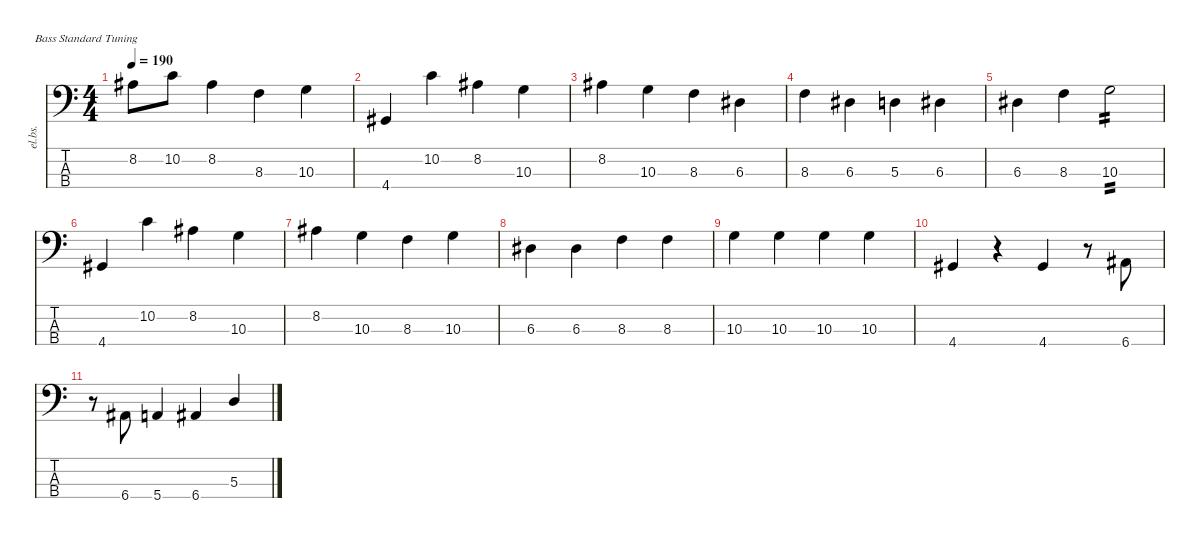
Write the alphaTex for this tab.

\defaultSystemsLayout 4
\hideDynamics
\bracketExtendMode nobrackets
\track ("Electric Bass" "el.bs.") {instrument electricbassfinger}
\staff {score tabs}
\tuning (G2 D2 A1 E1)
\ts (4 4)
\tempo 190
\clef f4
\ks c
8.2{acc #}.8{dy mf beam Down} 10.2.8{beam Down} 8.2{acc #}.4{beam Down} 8.3.4{beam Down} 10.3.4{beam Down} |
4.4{acc #}.4{beam Up} 10.2.4{beam Down} 8.2{acc #}.4{beam Down} 10.3.4{beam Down} |
8.2{acc #}.4{beam Down} 10.3.4{beam Down} 8.3.4{beam Down} 6.3{acc #}.4{beam Down} |
8.3.4{beam Down} 6.3{acc #}.4{beam Down} 5.3.4{beam Down} 6.3{acc #}.4{beam Down} |
6.3{acc #}.4{beam Down} 8.3.4{beam Down} 10.3.2{tp 2 beam Down} |
4.4{acc #}.4{beam Up} 10.2.4{beam Down} 8.2{acc #}.4{beam Down} 10.3.4{beam Down} |
8.2{acc #}.4{beam Down} 10.3.4{beam Down} 8.3.4{beam Down} 10.3.4{beam Down} |
6.3{acc #}.4{beam Down} 6.3{acc #}.4{beam Down} 8.3.4{beam Down} 8.3.4{beam Down} |
10.3.4{beam Down} 10.3.4{beam Down} 10.3.4{beam Down} 10.3.4{beam Down} |
4.4{acc #}.4{beam Up} r.4{beam Down} 4.4{acc #}.4{beam Up} r.8{beam Down} 6.4{acc #}.8{beam Up} |
r.8{beam Down} 6.4{acc #}.8{beam Up} 5.4.4{beam Up} 6.4{acc #}.4{beam Up} 5.3.4{beam Up}
